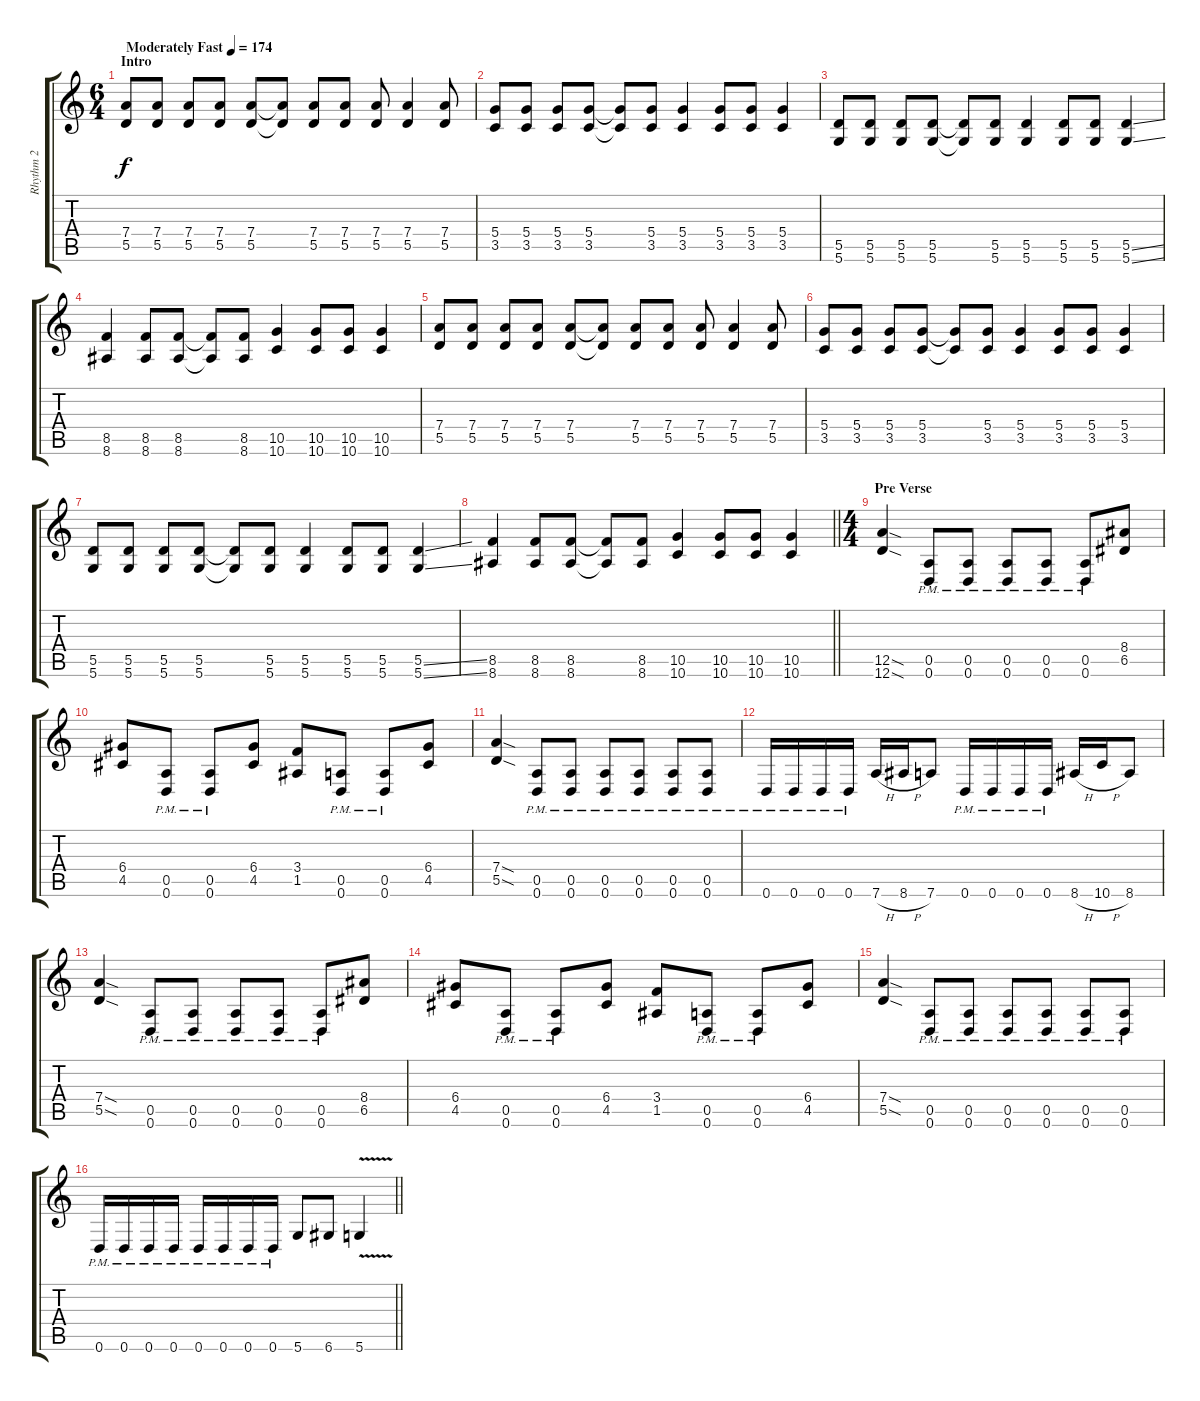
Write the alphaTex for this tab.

\track ("Rhythm 2" "Rhythm 2") {instrument distortionguitar}
\staff {score tabs}
\tuning (E4 B3 G3 D3 A2 D2) {hide}
\ts (6 4)
\section ("" "Intro")
\tempo (174 "Moderately Fast")
\clef g2
\ks c
(7.4 5.5).8{dy f instrument distortionguitar} (7.4 5.5).8 (7.4 5.5).8 (7.4 5.5).8 (7.4 5.5).8 (7.4{t} 5.5{t}).8 (7.4 5.5).8 (7.4 5.5).8 (7.4 5.5).8 (7.4 5.5).4 (7.4 5.5).8 |
(5.4 3.5).8 (5.4 3.5).8 (5.4 3.5).8 (5.4 3.5).8 (5.4{t} 3.5{t}).8 (5.4 3.5).8 (5.4 3.5).4 (5.4 3.5).8 (5.4 3.5).8 (5.4 3.5).4 |
(5.5 5.6).8 (5.5 5.6).8 (5.5 5.6).8 (5.5 5.6).8 (5.5{t} 5.6{t}).8 (5.5 5.6).8 (5.5 5.6).4 (5.5 5.6).8 (5.5 5.6).8 (5.5{ss} 5.6{ss}).4 |
(8.5 8.6).4 (8.5 8.6).8 (8.5 8.6).8 (8.5{t} 8.6{t}).8 (8.5 8.6).8 (10.5 10.6).4 (10.5 10.6).8 (10.5 10.6).8 (10.5 10.6).4 |
(7.4 5.5).8 (7.4 5.5).8 (7.4 5.5).8 (7.4 5.5).8 (7.4 5.5).8 (7.4{t} 5.5{t}).8 (7.4 5.5).8 (7.4 5.5).8 (7.4 5.5).8 (7.4 5.5).4 (7.4 5.5).8 |
(5.4 3.5).8 (5.4 3.5).8 (5.4 3.5).8 (5.4 3.5).8 (5.4{t} 3.5{t}).8 (5.4 3.5).8 (5.4 3.5).4 (5.4 3.5).8 (5.4 3.5).8 (5.4 3.5).4 |
(5.5 5.6).8 (5.5 5.6).8 (5.5 5.6).8 (5.5 5.6).8 (5.5{t} 5.6{t}).8 (5.5 5.6).8 (5.5 5.6).4 (5.5 5.6).8 (5.5 5.6).8 (5.5{ss} 5.6{ss}).4 |
\barLineRight lightlight
(8.5 8.6).4 (8.5 8.6).8 (8.5 8.6).8 (8.5{t} 8.6{t}).8 (8.5 8.6).8 (10.5 10.6).4 (10.5 10.6).8 (10.5 10.6).8 (10.5 10.6).4 |
\ts (4 4)
\section ("" "Pre Verse")
(12.5{sod} 12.6{sod}).4 (0.5{pm} 0.6{pm}).8 (0.5{pm} 0.6{pm}).8 (0.5{pm} 0.6{pm}).8 (0.5{pm} 0.6{pm}).8 (0.5{pm} 0.6{pm}).8 (8.4 6.5).8 |
(6.4 4.5).8 (0.5{pm} 0.6{pm}).8 (0.5{pm} 0.6{pm}).8 (6.4 4.5).8 (3.4 1.5).8 (0.5{pm} 0.6{pm}).8 (0.5{pm} 0.6{pm}).8 (6.4 4.5).8 |
(7.4{sod} 5.5{sod}).4 (0.5{pm} 0.6{pm}).8 (0.5{pm} 0.6{pm}).8 (0.5{pm} 0.6{pm}).8 (0.5{pm} 0.6{pm}).8 (0.5{pm} 0.6{pm}).8 (0.5{pm} 0.6{pm}).8 |
0.6{pm}.16 0.6{pm}.16 0.6{pm}.16 0.6{pm}.16 7.6{h}.16 8.6{h}.16 7.6.8 0.6{pm}.16 0.6{pm}.16 0.6{pm}.16 0.6{pm}.16 8.6{h}.16 10.6{h}.16 8.6.8 |
(7.4{sod} 5.5{sod}).4 (0.5{pm} 0.6{pm}).8 (0.5{pm} 0.6{pm}).8 (0.5{pm} 0.6{pm}).8 (0.5{pm} 0.6{pm}).8 (0.5{pm} 0.6{pm}).8 (8.4 6.5).8 |
(6.4 4.5).8 (0.5{pm} 0.6{pm}).8 (0.5{pm} 0.6{pm}).8 (6.4 4.5).8 (3.4 1.5).8 (0.5{pm} 0.6{pm}).8 (0.5{pm} 0.6{pm}).8 (6.4 4.5).8 |
(7.4{sod} 5.5{sod}).4 (0.5{pm} 0.6{pm}).8 (0.5{pm} 0.6{pm}).8 (0.5{pm} 0.6{pm}).8 (0.5{pm} 0.6{pm}).8 (0.5{pm} 0.6{pm}).8 (0.5{pm} 0.6{pm}).8 |
\barLineRight lightlight
0.6{pm}.16 0.6{pm}.16 0.6{pm}.16 0.6{pm}.16 0.6{pm}.16 0.6{pm}.16 0.6{pm}.16 0.6{pm}.16 5.6.8 6.6.8 5.6{v}.4
